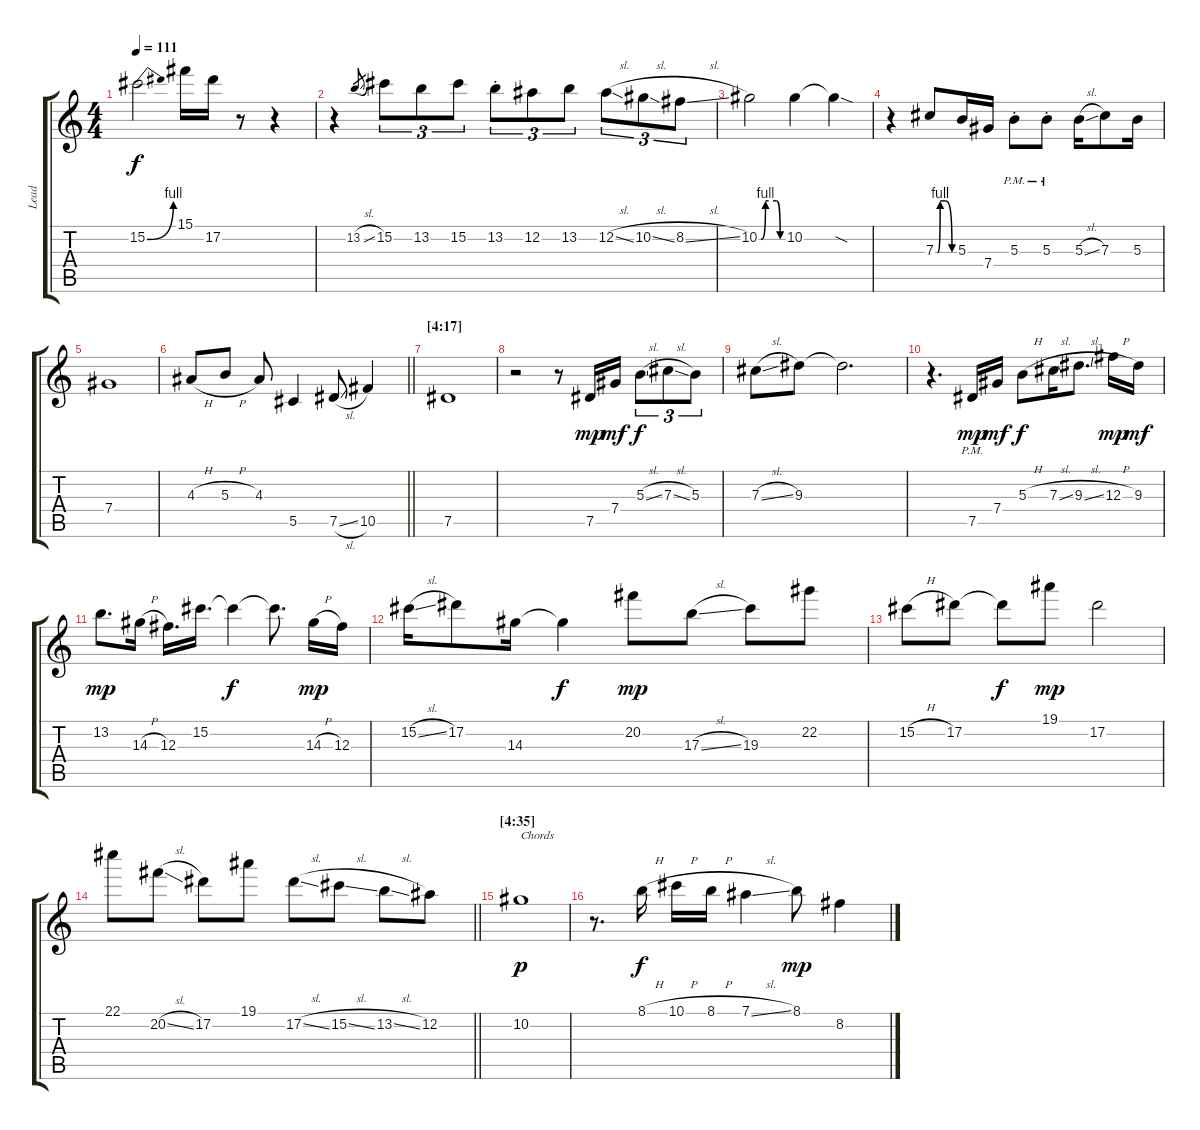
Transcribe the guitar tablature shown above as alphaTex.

\track ("Lead" "Lead") {instrument electricguitarjazz}
\staff {score tabs}
\tuning (Eb4 Bb3 Gb3 Db3 Ab2 Eb2) {hide}
\ts (4 4)
\tempo 111
\clef g2
\ks c
15.2{be (bend 0 0 60 4)}.2{dy f} 15.1.16 17.2.16 r.8 r.4 |
r.4 13.2{sl}.8{gr} 15.2.8{tu (3 2)} 13.2.8{tu (3 2)} 15.2.8{tu (3 2)} 13.2{st}.8{tu (3 2)} 12.2.8{tu (3 2)} 13.2.8{tu (3 2)} 12.2{sl}.8{tu (3 2)} 10.2{sl}.8{tu (3 2)} 8.2{sl}.8{tu (3 2)} |
10.2{be (custom 0 0 5 0 16 4 24 4 44 4 53 0 60 0)}.2 10.2.4 10.2{sod t}.4 |
r.4 7.3{be (custom 0 0 7 0 15 4 31 4 53 0 58 0 60 0)}.8 5.3.16 7.4.16 5.3{pm st}.8 5.3{pm st}.8 5.3{sl}.16 7.3.8 5.3.16 |
7.4.1{volume 10} |
\barLineRight lightlight
4.3{h}.8{volume 13} 5.3{h}.8 4.3.8 5.5.4 7.5{sl}.8 10.5.4 |
\section ("" "[4:17]")
7.5.1{volume 7} |
r.2 r.8{volume 12 instrument electricguitarjazz} 7.5.16{dy mp} 7.4.16{dy mf} 5.3{sl}.8{tu (3 2) dy f} 7.3{sl}.8{tu (3 2)} 5.3.8{tu (3 2)} |
7.3{sl}.8 9.3.8 9.3{t}.2{d} |
r.4{d} 7.5{pm}.16{dy mp} 7.4.16{dy mf} 5.3{h}.8{dy f} 7.3{sl}.16 9.3{sl}.8{d} 12.3{h}.16{dy mp} 9.3.16{dy mf} |
13.2.8{d dy mp} 14.3{h}.16 12.3.16{d} 15.2.16{d} 15.2{t}.4{dy f} 15.2{t}.8{d} 14.3{h}.16{dy mp} 12.3.16 |
15.2{sl}.16 17.2.8 14.3.16 14.3{t}.4{dy f} 20.2.8{dy mp} 17.3{sl}.8 19.3.8 22.2.8 |
15.2{h}.8 17.2.8 17.2{t}.8{dy f} 19.1.8{dy mp} 17.2.2 |
\barLineRight lightlight
22.1.8 20.2{sl}.8 17.2.8 19.1.8 17.2{sl}.8 15.2{sl}.8 13.2{sl}.8 12.2.8 |
\section ("" "[4:35]")
10.2.1{txt "Chords" dy p instrument electricguitarjazz} |
r.8{d} 8.1{h}.16{dy f} 10.1{h}.16 8.1{h}.16 7.1{sl}.4 8.1.8{dy mp} 8.2.4
